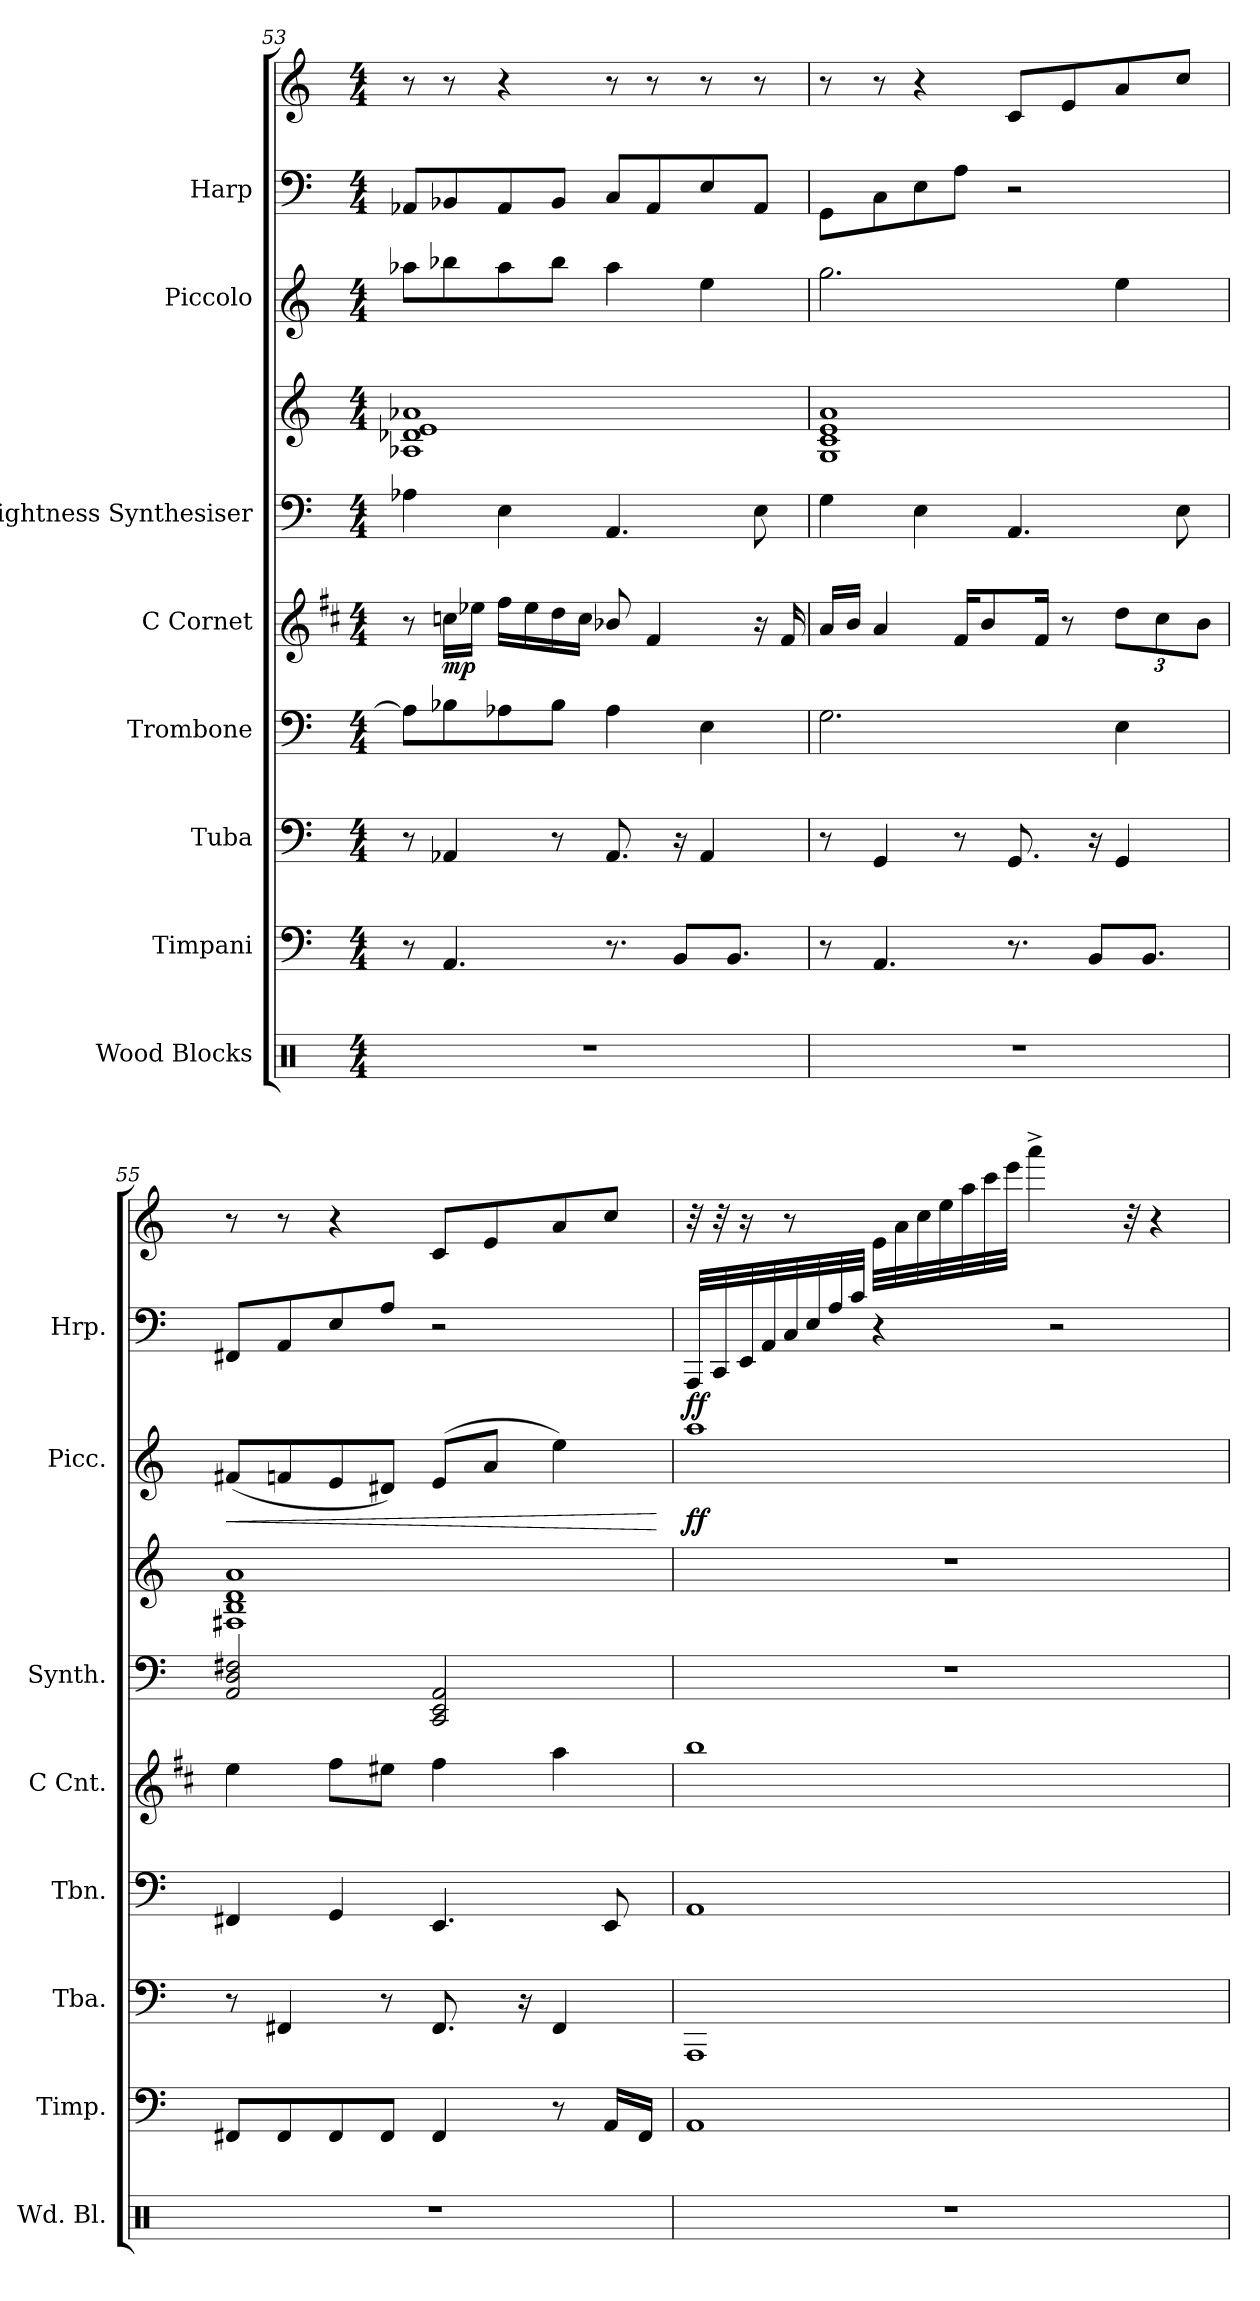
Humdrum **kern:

**kern	**kern	**kern	**kern	**kern	**dynam	**kern	**kern	**kern	**dynam	**kern	**kern	**dynam
*part8	*part7	*part6	*part5	*part4	*part4	*part3	*part3	*part2	*part2	*part1	*part1	*part1
*staff10	*staff9	*staff8	*staff7	*staff6	*staff6	*staff5	*staff4	*staff3	*staff3	*staff2	*staff1	*staff1/2
*I"Wood Blocks	*I"Timpani	*I"Tuba	*I"Trombone	*I"C Cornet	*	*I"Brightness Synthesiser	*	*I"Piccolo	*	*I"Harp	*	*
*I'Wd. Bl.	*I'Timp.	*I'Tba.	*I'Tbn.	*I'C Cnt.	*	*I'Synth.	*	*I'Picc.	*	*I'Hrp.	*	*
!!LO:PB:g=z
*clefX	*clefF4	*clefF4	*clefF4	*clefG2	*	*clefF4	*clefG2	*clefG2	*	*clefF4	*clefG2	*
*	*	*	*	*ITrd1c2	*	*	*	*ITrd-7c-12	*	*	*	*
*k[]	*k[]	*k[]	*k[]	*k[]	*	*k[]	*k[]	*k[]	*	*k[]	*k[]	*
*M4/4	*M4/4	*M4/4	*M4/4	*M4/4	*	*M4/4	*M4/4	*M4/4	*	*M4/4	*M4/4	*
=53	=53	=53	=53	=53	=53	=53	=53	=53	=53	=53	=53	=53
1r	8r	8r	8A-\L]	8r	.	4A-X\	1A-X 1d-X 1e 1a-X	8aaa-X\L	.	8AA-X/L	8r	.
!	!	!	!	!	!LO:DY:b	!	!	!	!	!	!	!
.	4.AA/	4AA-X/	8B-X\	16b-X\LL	mp	.	.	8bbb-X\	.	8BB-X/	8r	.
.	.	.	.	16dd-X\JJ	.	.	.	.	.	.	.	.
.	.	.	8A-X\	16ee\LL	.	4E\	.	8aaa-\	.	8AA-/	4r	.
.	.	.	.	16dd-\	.	.	.	.	.	.	.	.
.	.	8r	8B-\J	16cc\	.	.	.	8bbb-\J	.	8BB-/J	.	.
.	.	.	.	16b-\JJ	.	.	.	.	.	.	.	.
.	8.r	8.AA-/	4A-\	8a-X/	.	4.AA/	.	4aaa-\	.	8C/L	8r	.
.	.	.	.	4e/	.	.	.	.	.	8AA-/	8r	.
.	8BB/L	16r	.	.	.	.	.	.	.	.	.	.
.	.	4AA-/	4E\	.	.	.	.	4eee\	.	8E/	8r	.
.	8.BB/J	.	.	.	.	.	.	.	.	.	.	.
.	.	.	.	16r	.	8E\	.	.	.	8AA-/J	8r	.
.	.	.	.	16e/	.	.	.	.	.	.	.	.
=54	=54	=54	=54	=54	=54	=54	=54	=54	=54	=54	=54	=54
1r	8r	8r	2.G\	16g/LL	.	4G\	1G 1c 1e 1a	2.ggg\	.	8GG\L	8r	.
.	.	.	.	16a/JJ	.	.	.	.	.	.	.	.
.	4.AA/	4GG/	.	4g/	.	.	.	.	.	8C\	8r	.
.	.	.	.	.	.	4E\	.	.	.	8E\	4r	.
.	.	8r	.	16e/KL	.	.	.	.	.	8A\J	.	.
.	.	.	.	8a/	.	.	.	.	.	.	.	.
.	8.r	8.GG/	.	.	.	4.AA/	.	.	.	2r	8c/L	.
.	.	.	.	16e/Jk	.	.	.	.	.	.	.	.
.	.	.	.	8r	.	.	.	.	.	.	8e/	.
.	8BB/L	16r	.	.	.	.	.	.	.	.	.	.
*	*	*	*	*Xbrackettup	*	*	*	*	*	*	*	*
.	.	4GG/	4E\	12cc\L	.	.	.	4eee\	.	.	8a/	.
.	8.BB/J	.	.	.	.	.	.	.	.	.	.	.
.	.	.	.	12b\	.	.	.	.	.	.	.	.
.	.	.	.	.	.	8E\	.	.	.	.	8cc/J	.
.	.	.	.	12a\J	.	.	.	.	.	.	.	.
!!LO:PB:g=z
=55	=55	=55	=55	=55	=55	=55	=55	=55	=55	=55	=55	=55
!	!	!	!	!	!	!	!	!	!LO:HP:b	!	!	!
1r	8FF#X/L	8r	4FF#X/	4dd\	.	2AA/ 2D/ 2F#X/	1F#X 1B 1d 1a	(<8ff#X/L	<	8FF#X/L	8r	.
.	8FF#/	4FF#X/	.	.	.	.	.	8ffn/	.	8AA/	8r	.
.	8FF#/	.	4GG/	8ee\L	.	.	.	8ee/	.	8E/	4r	.
.	8FF#/J	8r	.	8dd#X\J	.	.	.	8dd#X/J)	.	8A/J	.	.
.	4FF#/	8.FF#/	4.EE/	4ee\	.	2CC/ 2EE/ 2AA/	.	(>8ee/L	.	2r	8c/L	.
.	.	.	.	.	.	.	.	8aa/J	.	.	8e/	.
.	.	16r	.	.	.	.	.	.	.	.	.	.
.	8r	4FF#/	.	4gg\	.	.	.	4eee\)	.	.	8a/	.
.	16AA/LL	.	8EE/	.	.	.	.	.	.	.	8cc/J	.
.	16FF#/JJ	.	.	.	.	.	.	.	.	.	.	.
.	.	.	.	.	.	.	.	.	[	.	.	.
=56	=56	=56	=56	=56	=56	=56	=56	=56	=56	=56	=56	=56
!	!	!	!	!	!	!	!	!	!LO:DY:b	!	!	!LO:DY:b=2
1r	1AA	1AAA	1AA	1aa	.	1r	1r	1aaa	ff	32AAA/LLL	32r	ff
.	.	.	.	.	.	.	.	.	.	32CC/	32r	.
.	.	.	.	.	.	.	.	.	.	32EE/	16r	.
.	.	.	.	.	.	.	.	.	.	32AA/	.	.
.	.	.	.	.	.	.	.	.	.	32C/	8r	.
.	.	.	.	.	.	.	.	.	.	32E/	.	.
.	.	.	.	.	.	.	.	.	.	32A/	.	.
.	.	.	.	.	.	.	.	.	.	32c/JJJ	.	.
.	.	.	.	.	.	.	.	.	.	4r	32e\LLL	.
.	.	.	.	.	.	.	.	.	.	.	32a\	.
.	.	.	.	.	.	.	.	.	.	.	32cc\	.
.	.	.	.	.	.	.	.	.	.	.	32ee\	.
*	*	*	*	*	*	*	*	*	*	*	*MM75	*
.	.	.	.	.	.	.	.	.	.	.	32aa\	.
.	.	.	.	.	.	.	.	.	.	.	32ccc\	.
*	*	*	*	*	*	*	*	*	*	*	*MM70	*
.	.	.	.	.	.	.	.	.	.	.	32eee\JJJ	.
.	.	.	.	.	.	.	.	.	.	.	4aaa^\	.
.	.	.	.	.	.	.	.	.	.	2r	.	.
.	.	.	.	.	.	.	.	.	.	.	32r	.
.	.	.	.	.	.	.	.	.	.	.	4r	.
=	=	=	=	=	=	=	=	=	=	=	=	=
*-	*-	*-	*-	*-	*-	*-	*-	*-	*-	*-	*-	*-
